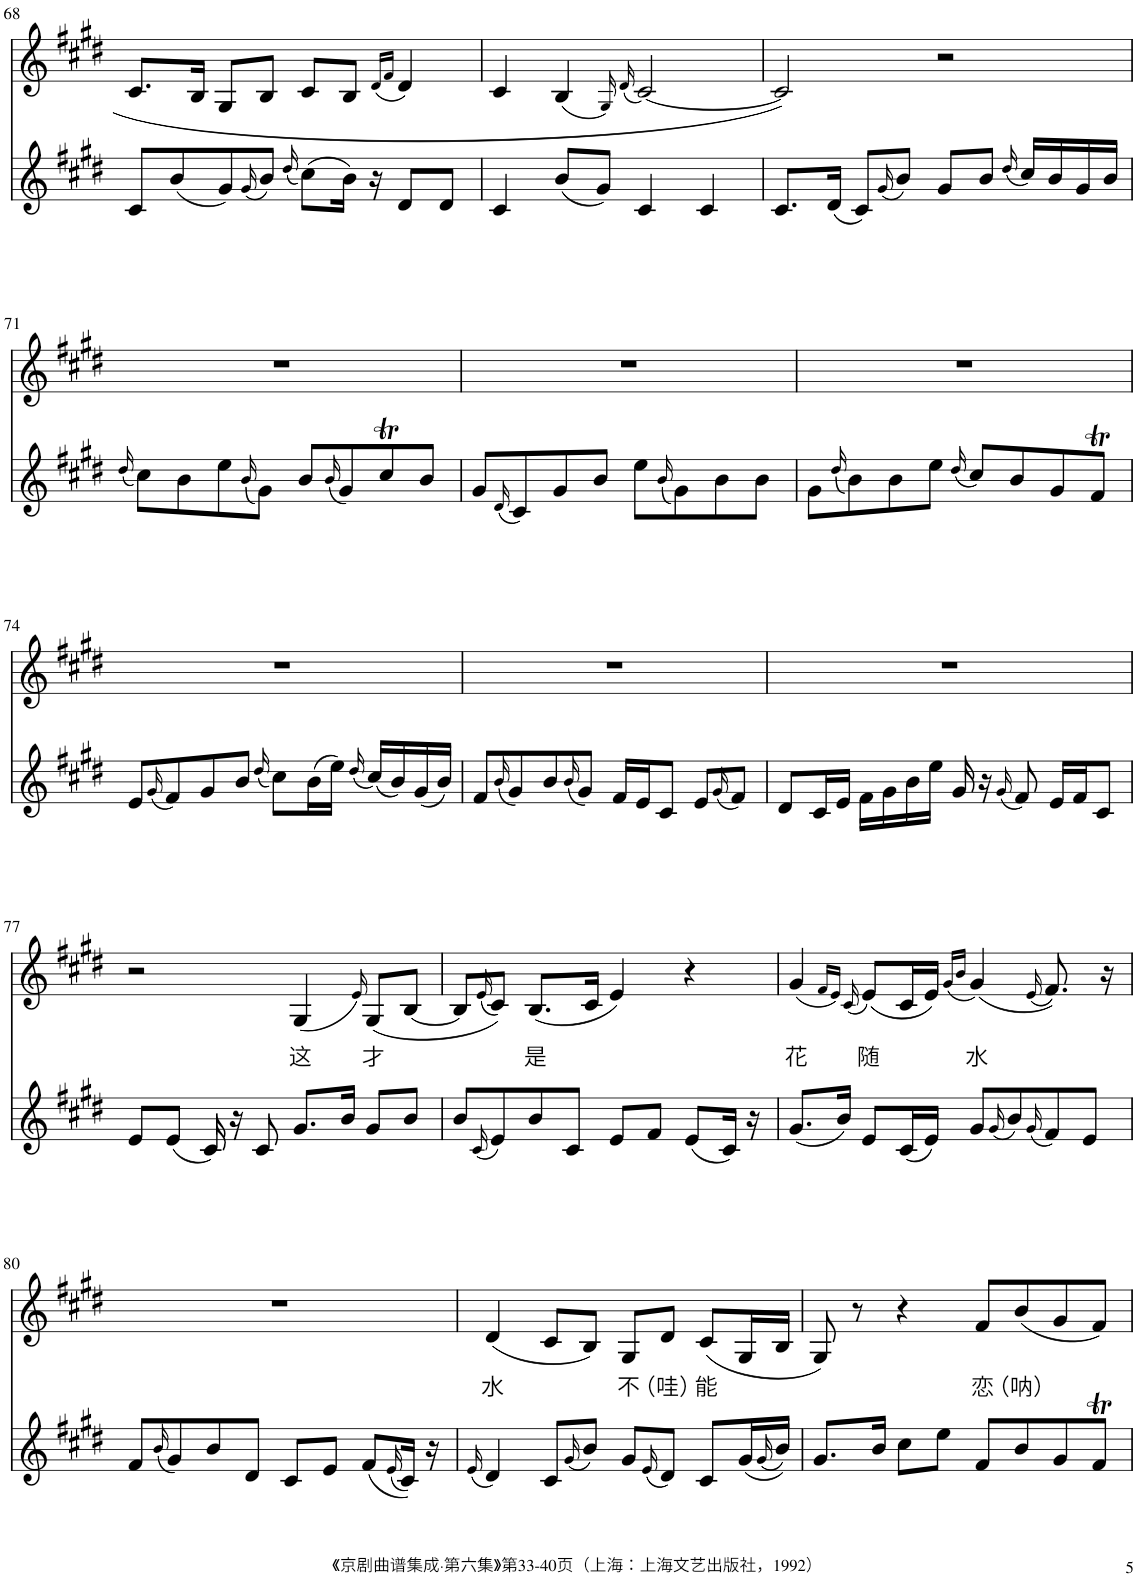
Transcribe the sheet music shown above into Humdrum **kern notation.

**kern	**kern	**text
*part2	*part1	*part1
*staff2	*staff1	*staff1
*I"Piano	*I"Piano	*
*I'Pno	*I'Pno	*
!!LO:PB:g=z
*clefG2	*clefG2	*
*k[f#c#g#d#]	*k[f#c#g#d#]	*
*M4/4	*M4/4	*
=68	=68	=68
8c#/L	8.c#/L	.
(8b/	.	.
.	16B/Jk	.
8g#/)	8G#/L	.
(16qg#/	.	.
8b/J)	8B/J	.
(16qdd#/	.	.
(8cc#\L)	8c#/L	.
16b\Jk)	8B/J	.
16r	.	.
.	(16qd#/LL	.
.	16qf#/JJ	.
8d#/L	4d#/)	.
8d#/J	.	.
=69	=69	=69
4c#/	4c#/	.
(8b/L	(4B/	.
8g#/J)	.	.
.	16qG#/)	.
.	(16qd#/	.
4c#/	[2c#/)	.
4c#/	.	.
=70	=70	=70
8.c#/L	2c#/]	.
(16d#/Jk	.	.
8c#/L)	.	.
(16qg#/	.	.
8b/J)	.	.
8g#/L	2r	.
8b/J	.	.
(16qdd#/	.	.
16cc#/LL)	.	.
16b/	.	.
16g#/	.	.
16b/JJ	.	.
!!LO:LB:g=z
=71	=71	=71
(16qdd#/	.	.
8cc#\L)	1r	.
8b\	.	.
8ee\	.	.
(16qb/	.	.
8g#\J)	.	.
8b/L	.	.
(16qb/	.	.
8g#/)	.	.
8cc#T/	.	.
8b/J	.	.
=72	=72	=72
8g#/L	1r	.
(16qd#/	.	.
8c#/)	.	.
8g#/	.	.
8b/J	.	.
8ee\L	.	.
(16qb/	.	.
8g#\)	.	.
8b\	.	.
8b\J	.	.
=73	=73	=73
8g#\L	1r	.
(16qdd#/	.	.
8b\)	.	.
8b\	.	.
8ee\J	.	.
(16qdd#/	.	.
8cc#/L)	.	.
8b/	.	.
8g#/	.	.
8f#T/J	.	.
!!LO:LB:g=z
=74	=74	=74
8e/L	1r	.
(16qg#/	.	.
8f#/)	.	.
8g#/	.	.
8b/J	.	.
(16qdd#/	.	.
8cc#\L)	.	.
(16b\L	.	.
16ee\JJ)	.	.
(16qdd#/	.	.
(16cc#/LL)	.	.
16b/)	.	.
(16g#/	.	.
16b/JJ)	.	.
=75	=75	=75
8f#/L	1r	.
(16qb/	.	.
8g#/)	.	.
8b/	.	.
(16qb/	.	.
8g#/J)	.	.
16f#/LL	.	.
16e/J	.	.
8c#/J	.	.
8e/L	.	.
(16qg#/	.	.
8f#/J)	.	.
=76	=76	=76
8d#/L	1r	.
16c#/L	.	.
16e/JJ	.	.
16f#\LL	.	.
16g#\	.	.
16b\	.	.
16ee\JJ	.	.
16g#/	.	.
16r	.	.
(16qg#/	.	.
8f#/)	.	.
16e/LL	.	.
16f#/J	.	.
8c#/J	.	.
!!LO:LB:g=z
=77	=77	=77
8e/L	2r	.
(8e/J	.	.
16c#/)	.	.
16r	.	.
8c#/	.	.
!	!	!LO:LY:b
8.g#/L	(4G#/	这
16b/Jk	.	.
.	16qe/)	.
!	!	!LO:LY:b
8g#/L	(8G#/L	才
8b/J	[8B/J	.
=78	=78	=78
8b/L	8B/L]	.
(16qc#/	(16qe/	.
8e/)	8c#/J))	.
!	!	!LO:LY:b
8b/	(8.B/L	是
8c#/J	.	.
.	16c#/Jk	.
8e/L	4e/)	.
8f#/J	.	.
(8e/L	4r	.
16c#/Jk)	.	.
16r	.	.
=79	=79	=79
!	!	!LO:LY:b
(8.g#/L	(4g#/	花
16b/Jk)	.	.
.	16qf#/LL	.
.	16qe/JJ)	.
.	(16qc#/	.
!	!	!LO:LY:b
8e/L	(8e/L)	随
(16c#/L	16c#/L	.
16e/JJ)	16e/JJ)	.
.	(16qg#/LL	.
.	16qb/JJ	.
!	!	!LO:LY:b
8g#/L	(4g#/)	水
(16qg#/	.	.
8b/)	.	.
(16qg#/	(16qe/	.
8f#/)	8.f#/))	.
8e/J	.	.
.	16r	.
!!LO:LB:g=z
=80	=80	=80
8f#/L	1r	.
(16qb/	.	.
8g#/)	.	.
8b/	.	.
8d#/J	.	.
8c#/L	.	.
8e/J	.	.
(8f#/L	.	.
(16qe/	.	.
16c#/Jk))	.	.
16r	.	.
=81	=81	=81
(16qe/	.	.
!	!	!LO:LY:b
4d#/)	(4d#/	水
8c#/L	8c#/L	.
(16qg#/	.	.
8b/J)	8B/J)	.
!	!	!LO:LY:b
8g#/L	8G#/L	不
(16qe/	.	.
!	!	!LO:LY:b
8d#/J)	8d#/J	（哇）
!	!	!LO:LY:b
8c#/L	(8c#/L	能
(16g#/L	16G#/L	.
(16qg#/	.	.
16b/JJ))	16B/JJ	.
=82	=82	=82
8.g#/L	8G#/)	.
.	8r	.
16b/Jk	.	.
8cc#\L	4r	.
8ee\J	.	.
!	!	!LO:LY:b
8f#/L	8f#/L	恋
!	!	!LO:LY:b
8b/	(8b/	（呐）
8g#/	8g#/	.
8f#T/J	8f#/J)	.
=	=	=
*-	*-	*-
